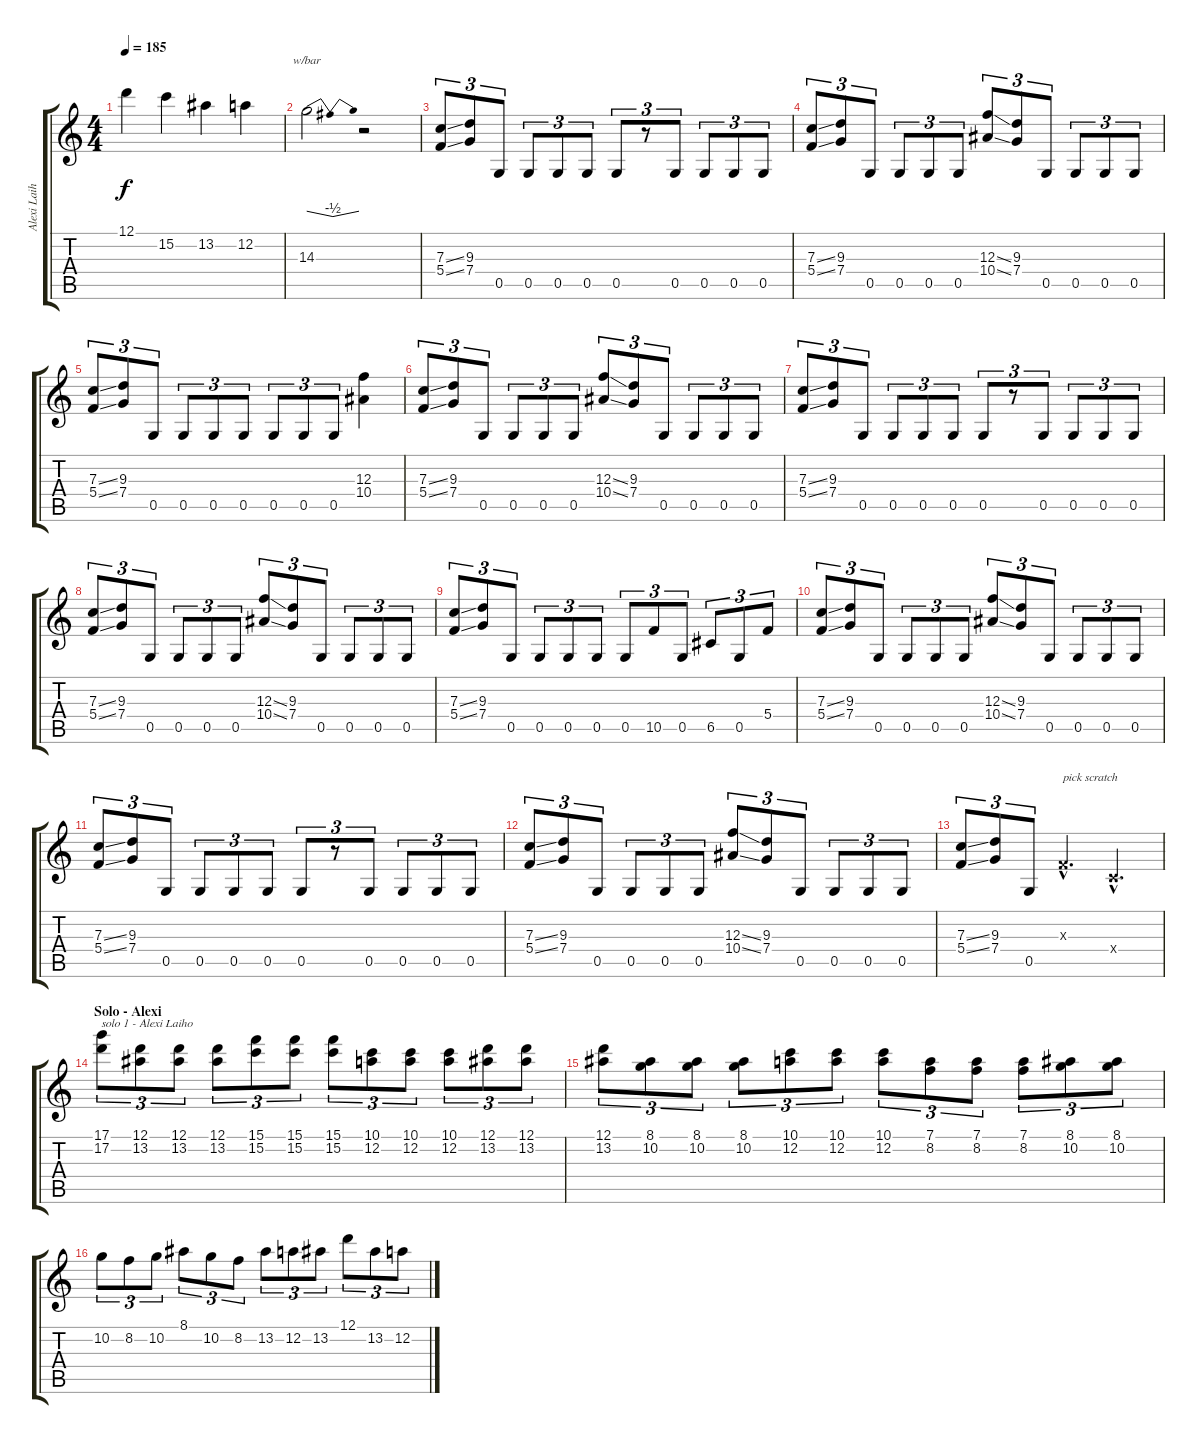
\track ("Alexi Laiho" "Alexi Laih") {instrument distortionguitar}
\staff {score tabs}
\tuning (D4 A3 F3 C3 G2 D2) {hide}
\ts (4 4)
\tempo 185
\clef g2
\ks c
12.1.4{dy f} 15.2.4 13.2.4 12.2.4 |
14.3.2{tbe (dip default 0 0 30 -2 60 0)} r.2 |
(7.3{ss} 5.4{ss}).8{tu (3 2)} (9.3 7.4).8{tu (3 2)} 0.5.8{tu (3 2)} 0.5.8{tu (3 2)} 0.5.8{tu (3 2)} 0.5.8{tu (3 2)} 0.5.8{tu (3 2)} r.8{tu (3 2)} 0.5.8{tu (3 2)} 0.5.8{tu (3 2)} 0.5.8{tu (3 2)} 0.5.8{tu (3 2)} |
(7.3{ss} 5.4{ss}).8{tu (3 2)} (9.3 7.4).8{tu (3 2)} 0.5.8{tu (3 2)} 0.5.8{tu (3 2)} 0.5.8{tu (3 2)} 0.5.8{tu (3 2)} (12.3{ss} 10.4{ss}).8{tu (3 2)} (9.3 7.4).8{tu (3 2)} 0.5.8{tu (3 2)} 0.5.8{tu (3 2)} 0.5.8{tu (3 2)} 0.5.8{tu (3 2)} |
(7.3{ss} 5.4{ss}).8{tu (3 2)} (9.3 7.4).8{tu (3 2)} 0.5.8{tu (3 2)} 0.5.8{tu (3 2)} 0.5.8{tu (3 2)} 0.5.8{tu (3 2)} 0.5.8{tu (3 2)} 0.5.8{tu (3 2)} 0.5.8{tu (3 2)} (12.3 10.4).4 |
(7.3{ss} 5.4{ss}).8{tu (3 2)} (9.3 7.4).8{tu (3 2)} 0.5.8{tu (3 2)} 0.5.8{tu (3 2)} 0.5.8{tu (3 2)} 0.5.8{tu (3 2)} (12.3{ss} 10.4{ss}).8{tu (3 2)} (9.3 7.4).8{tu (3 2)} 0.5.8{tu (3 2)} 0.5.8{tu (3 2)} 0.5.8{tu (3 2)} 0.5.8{tu (3 2)} |
(7.3{ss} 5.4{ss}).8{tu (3 2)} (9.3 7.4).8{tu (3 2)} 0.5.8{tu (3 2)} 0.5.8{tu (3 2)} 0.5.8{tu (3 2)} 0.5.8{tu (3 2)} 0.5.8{tu (3 2)} r.8{tu (3 2)} 0.5.8{tu (3 2)} 0.5.8{tu (3 2)} 0.5.8{tu (3 2)} 0.5.8{tu (3 2)} |
(7.3{ss} 5.4{ss}).8{tu (3 2)} (9.3 7.4).8{tu (3 2)} 0.5.8{tu (3 2)} 0.5.8{tu (3 2)} 0.5.8{tu (3 2)} 0.5.8{tu (3 2)} (12.3{ss} 10.4{ss}).8{tu (3 2)} (9.3 7.4).8{tu (3 2)} 0.5.8{tu (3 2)} 0.5.8{tu (3 2)} 0.5.8{tu (3 2)} 0.5.8{tu (3 2)} |
(7.3{ss} 5.4{ss}).8{tu (3 2)} (9.3 7.4).8{tu (3 2)} 0.5.8{tu (3 2)} 0.5.8{tu (3 2)} 0.5.8{tu (3 2)} 0.5.8{tu (3 2)} 0.5.8{tu (3 2)} 10.5.8{tu (3 2)} 0.5.8{tu (3 2)} 6.5.8{tu (3 2)} 0.5.8{tu (3 2)} 5.4.8{tu (3 2)} |
(7.3{ss} 5.4{ss}).8{tu (3 2)} (9.3 7.4).8{tu (3 2)} 0.5.8{tu (3 2)} 0.5.8{tu (3 2)} 0.5.8{tu (3 2)} 0.5.8{tu (3 2)} (12.3{ss} 10.4{ss}).8{tu (3 2)} (9.3 7.4).8{tu (3 2)} 0.5.8{tu (3 2)} 0.5.8{tu (3 2)} 0.5.8{tu (3 2)} 0.5.8{tu (3 2)} |
(7.3{ss} 5.4{ss}).8{tu (3 2)} (9.3 7.4).8{tu (3 2)} 0.5.8{tu (3 2)} 0.5.8{tu (3 2)} 0.5.8{tu (3 2)} 0.5.8{tu (3 2)} 0.5.8{tu (3 2)} r.8{tu (3 2)} 0.5.8{tu (3 2)} 0.5.8{tu (3 2)} 0.5.8{tu (3 2)} 0.5.8{tu (3 2)} |
(7.3{ss} 5.4{ss}).8{tu (3 2)} (9.3 7.4).8{tu (3 2)} 0.5.8{tu (3 2)} 0.5.8{tu (3 2)} 0.5.8{tu (3 2)} 0.5.8{tu (3 2)} (12.3{ss} 10.4{ss}).8{tu (3 2)} (9.3 7.4).8{tu (3 2)} 0.5.8{tu (3 2)} 0.5.8{tu (3 2)} 0.5.8{tu (3 2)} 0.5.8{tu (3 2)} |
(7.3{ss} 5.4{ss}).8{tu (3 2)} (9.3 7.4).8{tu (3 2)} 0.5.8{tu (3 2)} 0.3{hac x}.4{d txt "pick scratch"} 0.4{hac x}.4{d} |
\section ("" "Solo - Alexi")
(17.1 17.2).8{tu (3 2) txt "solo 1 - Alexi Laiho"} (12.1 13.2).8{tu (3 2)} (12.1 13.2).8{tu (3 2)} (12.1 13.2).8{tu (3 2)} (15.1 15.2).8{tu (3 2)} (15.1 15.2).8{tu (3 2)} (15.1 15.2).8{tu (3 2)} (10.1 12.2).8{tu (3 2)} (10.1 12.2).8{tu (3 2)} (10.1 12.2).8{tu (3 2)} (12.1 13.2).8{tu (3 2)} (12.1 13.2).8{tu (3 2)} |
(12.1 13.2).8{tu (3 2)} (8.1 10.2).8{tu (3 2)} (8.1 10.2).8{tu (3 2)} (8.1 10.2).8{tu (3 2)} (10.1 12.2).8{tu (3 2)} (10.1 12.2).8{tu (3 2)} (10.1 12.2).8{tu (3 2)} (7.1 8.2).8{tu (3 2)} (7.1 8.2).8{tu (3 2)} (7.1 8.2).8{tu (3 2)} (8.1 10.2).8{tu (3 2)} (8.1 10.2).8{tu (3 2)} |
10.2.8{tu (3 2)} 8.2.8{tu (3 2)} 10.2.8{tu (3 2)} 8.1.8{tu (3 2)} 10.2.8{tu (3 2)} 8.2.8{tu (3 2)} 13.2.8{tu (3 2)} 12.2.8{tu (3 2)} 13.2.8{tu (3 2)} 12.1.8{tu (3 2)} 13.2.8{tu (3 2)} 12.2.8{tu (3 2)}
